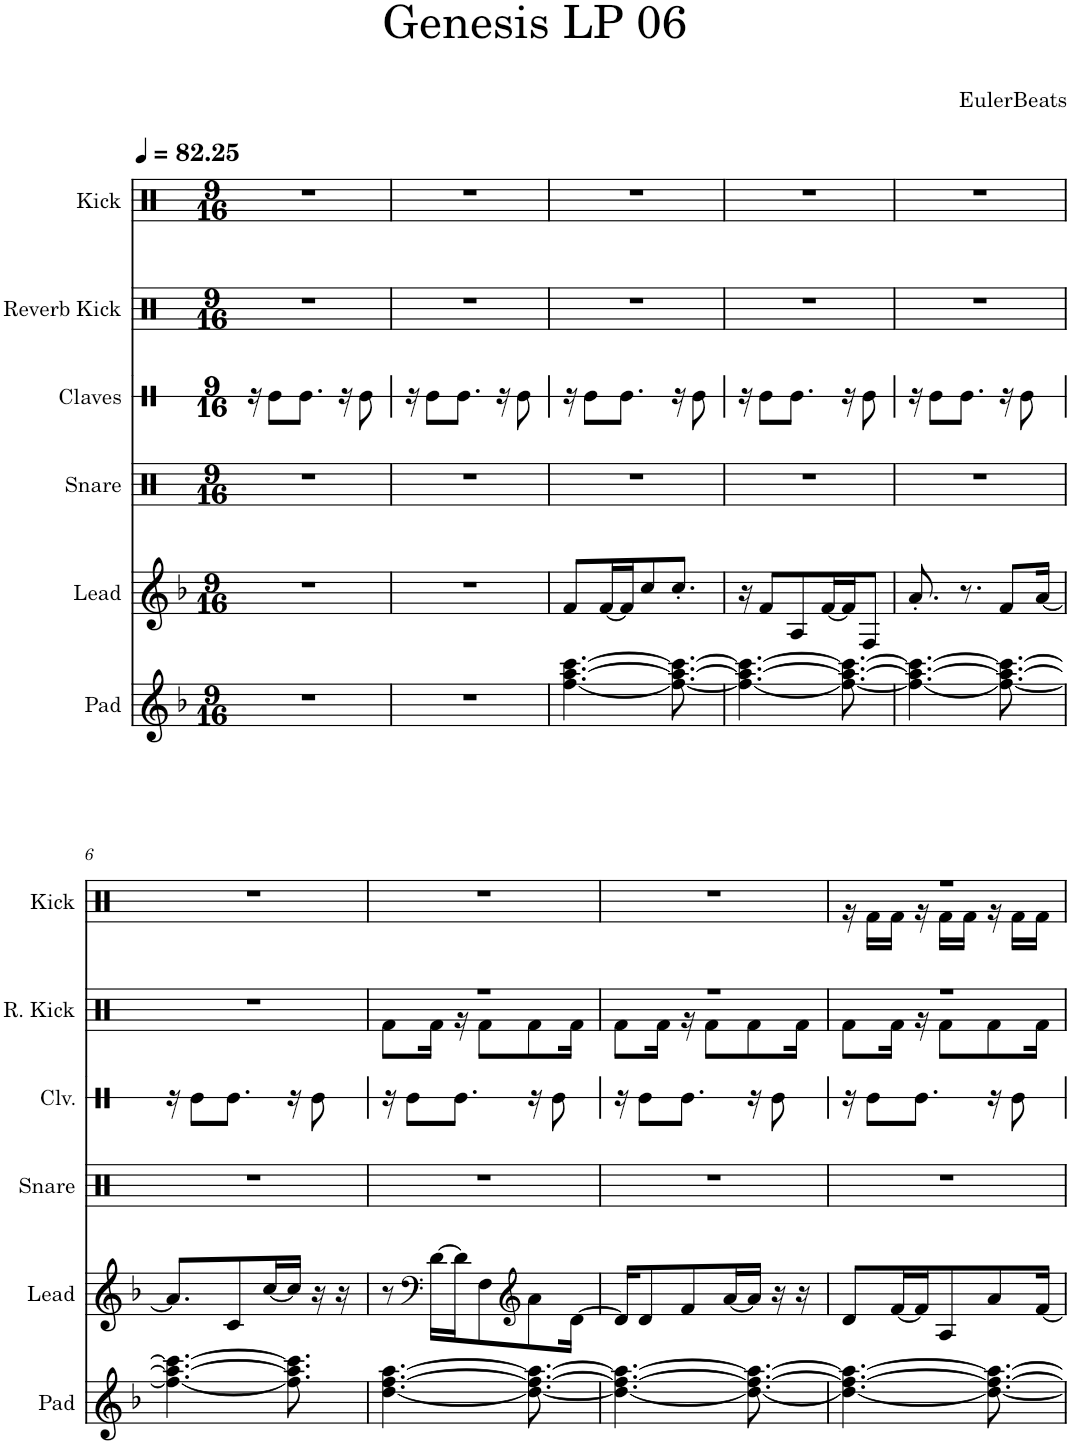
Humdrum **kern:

**kern	**kern	**kern	**kern	**kern	**kern
*part6	*part5	*part4	*part3	*part2	*part1
*staff6	*staff5	*staff4	*staff3	*staff2	*staff1
*I"Pad	*I"Lead	*I"Snare	*I"Claves	*I"Reverb Kick	*I"Kick
*I'Pad	*I'Lead	*I'Snare	*I'Clv.	*I'R. Kick	*I'Kick
*	*	*	*stria1	*	*
*clefG2	*clefG2	*clefX	*clefX	*clefX	*clefX
*k[b-]	*k[b-]	*k[b-]	*k[b-]	*k[b-]	*k[b-]
*M9/16	*M9/16	*M9/16	*M9/16	*M9/16	*M9/16
*MM82	*MM82	*MM82	*MM82	*MM82	*MM82
=1	=1	=1	=1	=1	=1
16%9r	16%9r	16%9r	16r	16%9r	16%9r
.	.	.	8Re\L	.	.
.	.	.	8.Re\J	.	.
.	.	.	16r	.	.
.	.	.	8Re\	.	.
=2	=2	=2	=2	=2	=2
16%9r	16%9r	16%9r	16r	16%9r	16%9r
.	.	.	8Re\L	.	.
.	.	.	8.Re\J	.	.
.	.	.	16r	.	.
.	.	.	8Re\	.	.
=3	=3	=3	=3	=3	=3
[4.ff\ [4.aa\ [4.ccc\	8f/L	16%9r	16r	16%9r	16%9r
.	.	.	8Re\L	.	.
.	[16f/L	.	.	.	.
.	16f/J]	.	8.Re\J	.	.
.	8cc/	.	.	.	.
8.ff\_ 8.aa\_ 8.ccc\_	8.cc'/J	.	16r	.	.
.	.	.	8Re\	.	.
=4	=4	=4	=4	=4	=4
4.ff\_ 4.aa\_ 4.ccc\_	16r	16%9r	16r	16%9r	16%9r
.	8f/L	.	8Re\L	.	.
.	8A/	.	8.Re\J	.	.
.	[16f/L	.	.	.	.
8.ff\_ 8.aa\_ 8.ccc\_	16f/J]	.	16r	.	.
.	8F/J	.	8Re\	.	.
=5	=5	=5	=5	=5	=5
4.ff\_ 4.aa\_ 4.ccc\_	8.a'/	16%9r	16r	16%9r	16%9r
.	.	.	8Re\L	.	.
.	8.r	.	8.Re\J	.	.
8.ff\_ 8.aa\_ 8.ccc\_	8f/L	.	16r	.	.
.	.	.	8Re\	.	.
.	[16a/Jk	.	.	.	.
!!LO:LB:g=z
=6	=6	=6	=6	=6	=6
4.ff\_ 4.aa\_ 4.ccc\_	8.a/L]	16%9r	16r	16%9r	16%9r
.	.	.	8Re\L	.	.
.	8c/	.	8.Re\J	.	.
.	[16cc/L	.	.	.	.
8.ff\] 8.aa\] 8.ccc\]	16cc/JJ]	.	16r	.	.
.	16r	.	8Re\	.	.
.	16r	.	.	.	.
=7	=7	=7	=7	=7	=7
*	*	*	*	*^	*
[4.dd\ [4.ff\ [4.aa\	8r	16%9r	16r	16%9r	8Rf\L	16%9r
.	.	.	8Re\L	.	.	.
*	*clefF4	*	*	*	*	*
.	[16d\LL	.	.	.	16Rf\Jk	.
.	16d\J]	.	8.Re\J	.	16r	.
.	8F\	.	.	.	8Rf\L	.
*	*clefG2	*	*	*	*	*
8.dd\_ 8.ff\_ 8.aa\_	8a\	.	16r	.	8Rf\	.
.	.	.	8Re\	.	.	.
.	[16d\Jk	.	.	.	16Rf\Jk	.
=8	=8	=8	=8	=8	=8	=8
4.dd\_ 4.ff\_ 4.aa\_	16d/KL]	16%9r	16r	16%9r	8Rf\L	16%9r
.	8d/	.	8Re\L	.	.	.
.	.	.	.	.	16Rf\Jk	.
.	8f/	.	8.Re\J	.	16r	.
.	.	.	.	.	8Rf\L	.
.	[16a/L	.	.	.	.	.
8.dd\_ 8.ff\_ 8.aa\_	16a/JJ]	.	16r	.	8Rf\	.
.	16r	.	8Re\	.	.	.
.	16r	.	.	.	16Rf\Jk	.
=9	=9	=9	=9	=9	=9	=9
*	*	*	*	*	*	*^
4.dd\_ 4.ff\_ 4.aa\_	8d/L	16%9r	16r	16%9r	8Rf\L	16%9r	16r
.	.	.	8Re\L	.	.	.	16Rf\LL
.	[16f/L	.	.	.	16Rf\Jk	.	16Rf\JJ
.	16f/J]	.	8.Re\J	.	16r	.	16r
.	8A/	.	.	.	8Rf\L	.	16Rf\LL
.	.	.	.	.	.	.	16Rf\JJ
8.dd\_ 8.ff\_ 8.aa\_	8a/	.	16r	.	8Rf\	.	16r
.	.	.	8Re\	.	.	.	16Rf\LL
.	[16f/Jk	.	.	.	16Rf\Jk	.	16Rf\JJ
*	*	*	*	*v	*v	*	*
*	*	*	*	*	*v	*v
=	=	=	=	=	=
*-	*-	*-	*-	*-	*-
